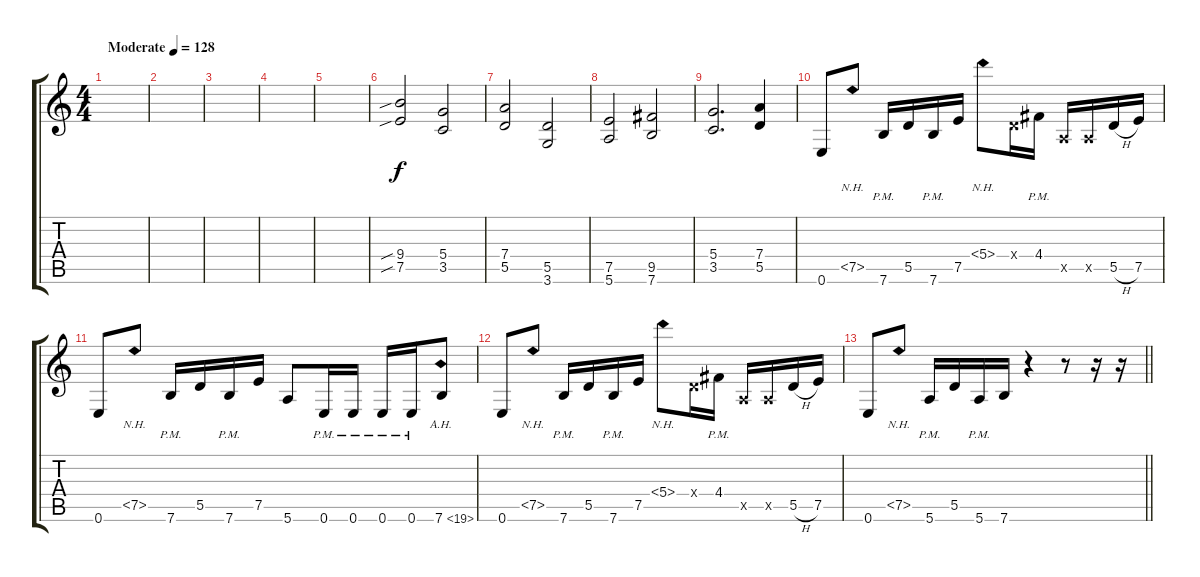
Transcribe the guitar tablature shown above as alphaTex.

\track "" {instrument distortionguitar}
\staff {score tabs}
\tuning (E4 B3 G3 D3 A2 E2) {hide}
\ts (4 4)
\tempo (128 "Moderate")
\clef g2
\ks c
|
|
|
|
|
(9.4{sib} 7.5{sib}).2 (5.4 3.5).2 |
(7.4 5.5).2 (5.5 3.6).2 |
(7.5 5.6).2 (9.5 7.6).2 |
(5.4 3.5).2{d} (7.4 5.5).4 |
0.6.8 7.5{nh}.8 7.6{pm}.16 5.5.16 7.6{pm}.16 7.5.16 5.4{nh}.8 0.4{x}.16 4.4{pm}.16 0.5{x}.16 0.5{x}.16 5.5{h}.16 7.5.16 |
0.6.8 7.5{nh}.8 7.6{pm}.16 5.5.16 7.6{pm}.16 7.5.16 5.6.8 0.6{pm}.16 0.6{pm}.16 0.6{pm}.16 0.6{pm}.16 7.6{ah 12}.8 |
0.6.8 7.5{nh}.8 7.6{pm}.16 5.5.16 7.6{pm}.16 7.5.16 5.4{nh}.8 0.4{x}.16 4.4{pm}.16 0.5{x}.16 0.5{x}.16 5.5{h}.16 7.5.16 |
\barLineRight lightlight
0.6.8 7.5{nh}.8 5.6{pm}.16 5.5.16 5.6{pm}.16 7.6.16 r.4 r.8 r.16 r.16
